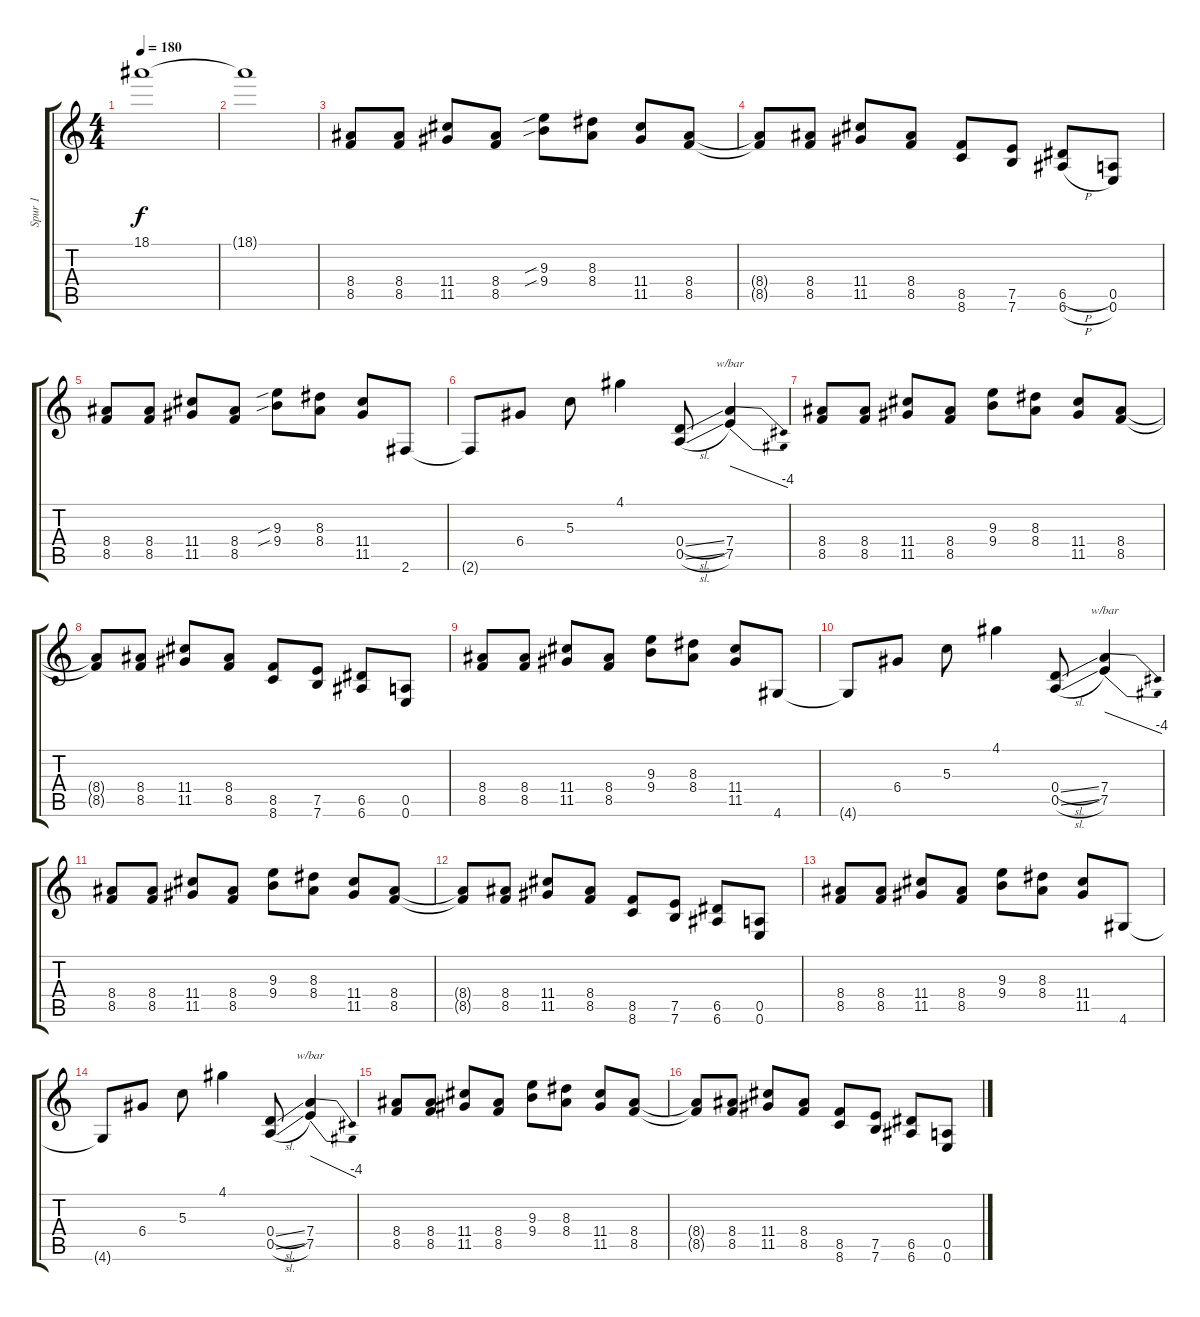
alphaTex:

\track ("Spur 1" "Spur 1") {instrument overdrivenguitar}
\staff {score tabs}
\tuning (E4 B3 G3 D3 A2 E2) {hide}
\ts (4 4)
\tempo 180
\clef g2
\ks c
18.1{t}.1{dy f} |
18.1{t}.1 |
(8.4 8.5).8 (8.4 8.5).8 (11.4 11.5).8 (8.4 8.5).8 (9.3{sib} 9.4{sib}).8 (8.3 8.4).8 (11.4 11.5).8 (8.4 8.5).8 |
(8.4{t} 8.5{t}).8 (8.4 8.5).8 (11.4 11.5).8 (8.4 8.5).8 (8.5 8.6).8 (7.5 7.6).8 (6.5{h} 6.6{h}).8 (0.5 0.6).8 |
(8.4 8.5).8 (8.4 8.5).8 (11.4 11.5).8 (8.4 8.5).8 (9.3{sib} 9.4{sib}).8 (8.3 8.4).8 (11.4 11.5).8 2.6.8 |
2.6{t}.8 6.4.8 5.3.8 4.1.4 (0.4{sl} 0.5{sl}).8 (7.4 7.5).4{tbe (dive default 0 0 60 -16)} |
(8.4 8.5).8 (8.4 8.5).8 (11.4 11.5).8 (8.4 8.5).8 (9.3 9.4).8 (8.3 8.4).8 (11.4 11.5).8 (8.4 8.5).8 |
(8.4{t} 8.5{t}).8 (8.4 8.5).8 (11.4 11.5).8 (8.4 8.5).8 (8.5 8.6).8 (7.5 7.6).8 (6.5 6.6).8 (0.5 0.6).8 |
(8.4 8.5).8 (8.4 8.5).8 (11.4 11.5).8 (8.4 8.5).8 (9.3 9.4).8 (8.3 8.4).8 (11.4 11.5).8 4.6.8 |
4.6{t}.8 6.4.8 5.3.8 4.1.4 (0.4{sl} 0.5{sl}).8 (7.4 7.5).4{tbe (dive default 0 0 60 -16)} |
(8.4 8.5).8 (8.4 8.5).8 (11.4 11.5).8 (8.4 8.5).8 (9.3 9.4).8 (8.3 8.4).8 (11.4 11.5).8 (8.4 8.5).8 |
(8.4{t} 8.5{t}).8 (8.4 8.5).8 (11.4 11.5).8 (8.4 8.5).8 (8.5 8.6).8 (7.5 7.6).8 (6.5 6.6).8 (0.5 0.6).8 |
(8.4 8.5).8 (8.4 8.5).8 (11.4 11.5).8 (8.4 8.5).8 (9.3 9.4).8 (8.3 8.4).8 (11.4 11.5).8 4.6.8 |
4.6{t}.8 6.4.8 5.3.8 4.1.4 (0.4{sl} 0.5{sl}).8 (7.4 7.5).4{tbe (dive default 0 0 60 -16)} |
(8.4 8.5).8 (8.4 8.5).8 (11.4 11.5).8 (8.4 8.5).8 (9.3 9.4).8 (8.3 8.4).8 (11.4 11.5).8 (8.4 8.5).8 |
(8.4{t} 8.5{t}).8 (8.4 8.5).8 (11.4 11.5).8 (8.4 8.5).8 (8.5 8.6).8 (7.5 7.6).8 (6.5 6.6).8 (0.5 0.6).8
